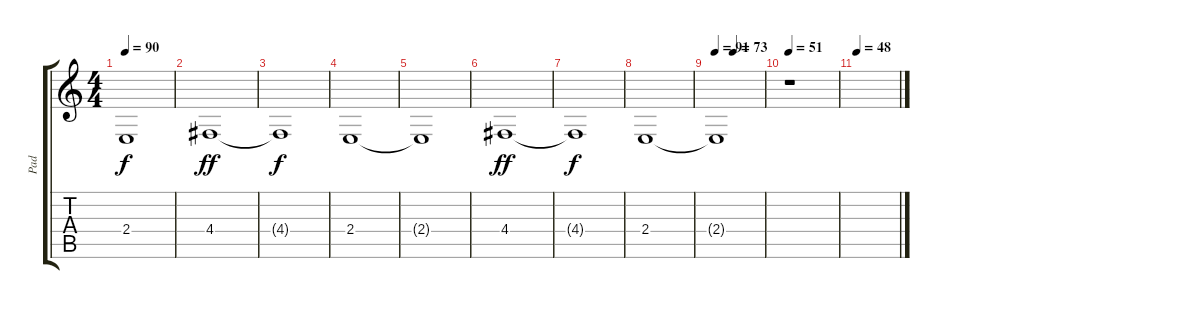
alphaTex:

\track ("Pad" "Pad") {instrument pad2warm}
\staff {score tabs}
\tuning (E4 B3 G3 D3 A2 E2) {hide}
\ts (4 4)
\tempo 90
\clef g2
\ks c
2.4{t}.1{dy f} |
4.4.1{dy ff} |
4.4{t}.1{dy f} |
2.4.1 |
2.4{t}.1 |
4.4.1{dy ff} |
4.4{t}.1{dy f} |
2.4.1 |
\tempo 91
\tempo (73 0.375)
2.4{t}.1 |
\tempo 51
r.1 |
\tempo 48
